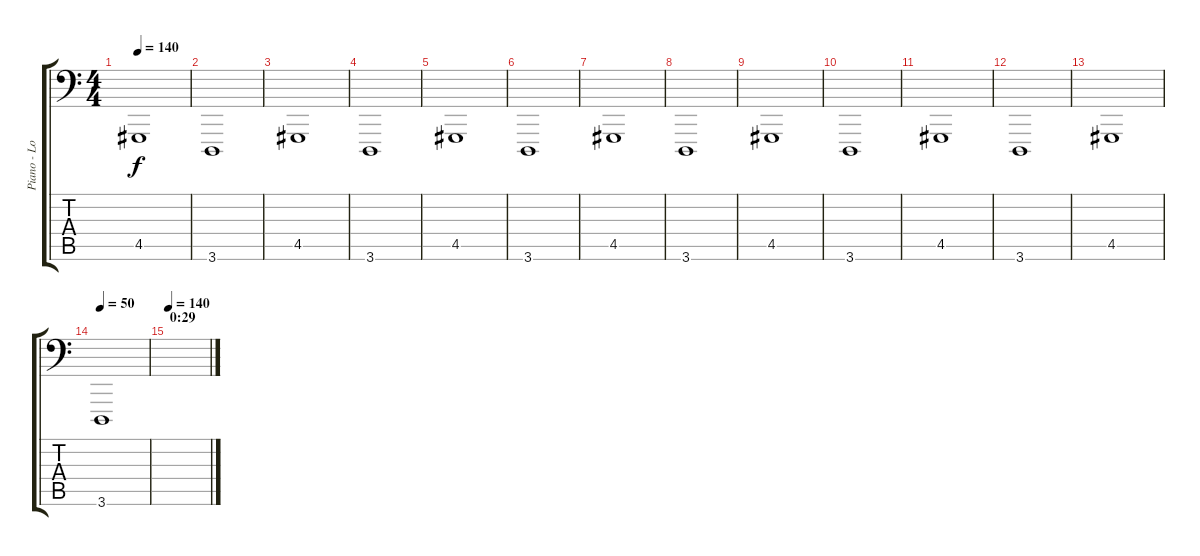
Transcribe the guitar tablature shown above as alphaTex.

\track ("Piano - Low" "Piano - Lo") {instrument acousticgrandpiano}
\staff {score tabs}
\tuning (B2 G2 D2 A1 E1 B0) {hide}
\ts (4 4)
\tempo 140
\clef f4
\ks c
4.5.1{dy f volume 8 instrument acousticgrandpiano} |
3.6.1{volume 10} |
4.5.1 |
3.6.1 |
4.5.1 |
3.6.1{volume 12} |
4.5.1 |
3.6.1 |
4.5.1 |
3.6.1 |
4.5.1{volume 16} |
3.6.1 |
4.5.1 |
\tempo 50
3.6.1 |
\section ("" "0:29")
\tempo 140
